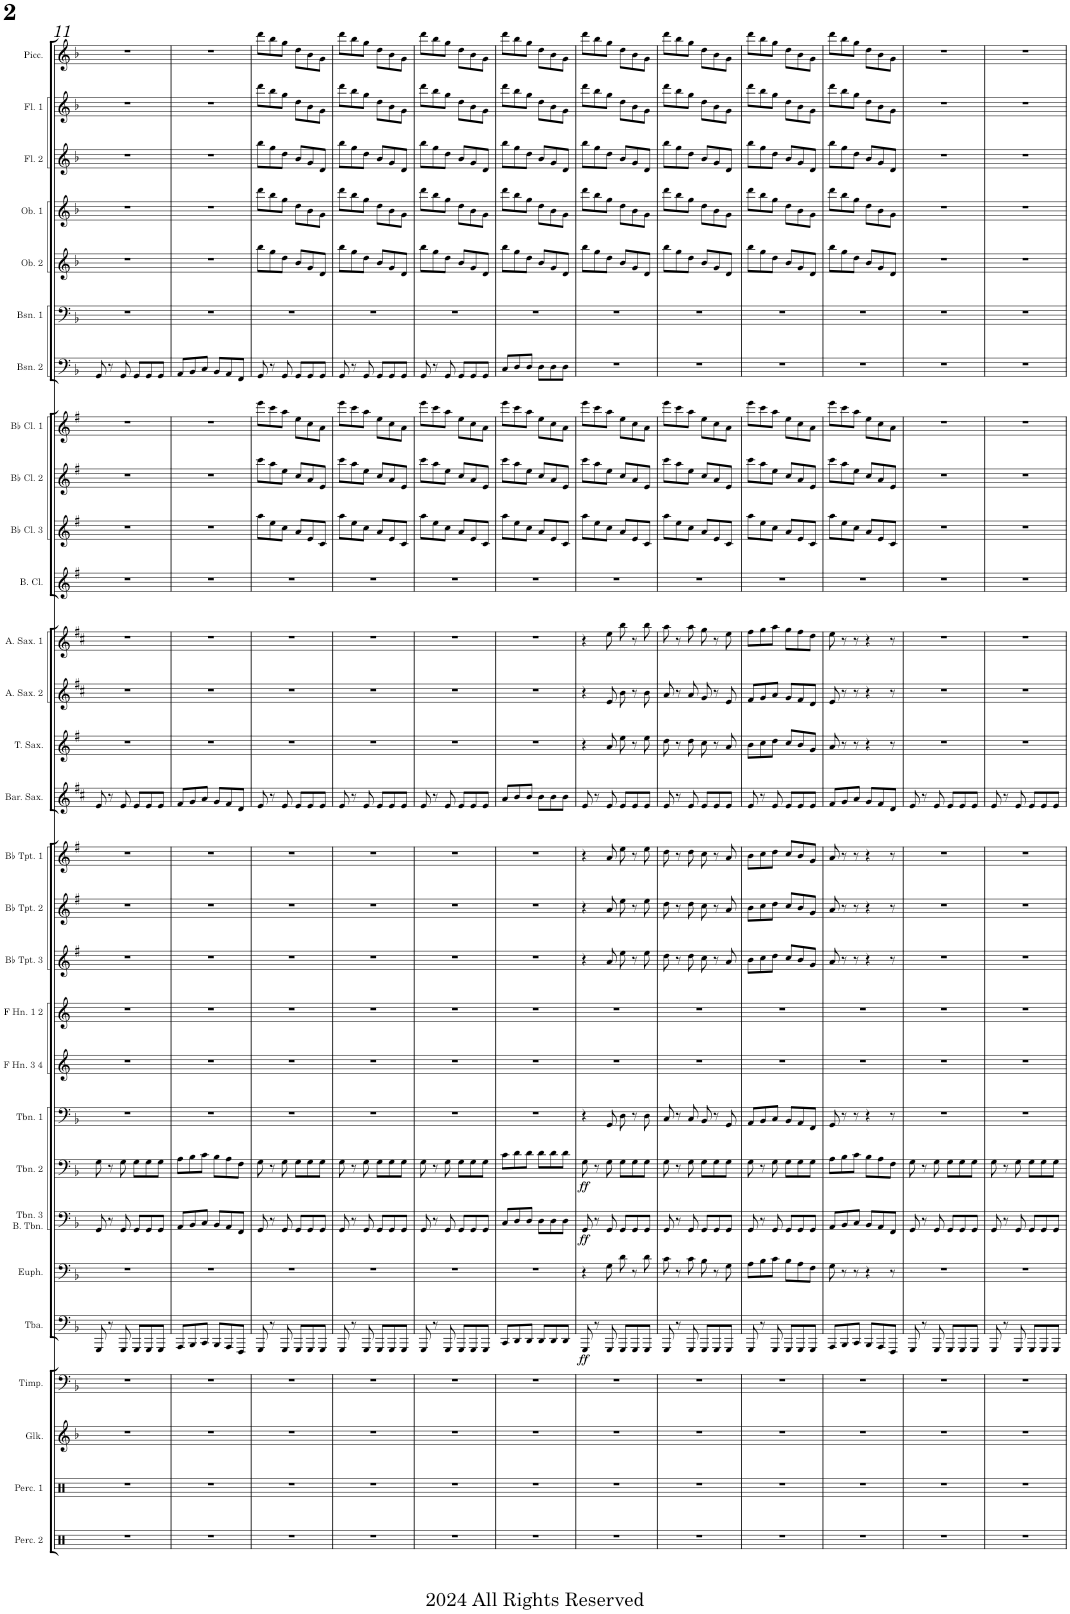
**kern	**kern	**kern	**kern	**kern	**dynam	**kern	**kern	**dynam	**kern	**dynam	**kern	**kern	**kern	**kern	**kern	**kern	**kern	**kern	**kern	**kern	**kern	**kern	**kern	**kern	**kern	**kern	**kern	**kern	**kern	**kern	**kern
*part29	*part28	*part27	*part26	*part25	*part25	*part24	*part23	*part23	*part22	*part22	*part21	*part20	*part19	*part18	*part17	*part16	*part15	*part14	*part13	*part12	*part11	*part10	*part9	*part8	*part7	*part6	*part5	*part4	*part3	*part2	*part1
*staff29	*staff28	*staff27	*staff26	*staff25	*staff25	*staff24	*staff23	*staff23	*staff22	*staff22	*staff21	*staff20	*staff19	*staff18	*staff17	*staff16	*staff15	*staff14	*staff13	*staff12	*staff11	*staff10	*staff9	*staff8	*staff7	*staff6	*staff5	*staff4	*staff3	*staff2	*staff1
*I"Percussion 2	*I"Percussion 1	*I"Glockenspiel	*I"Timpani	*I"Tuba	*	*I"Euphonium	*I"Trombone 3 &amp; Bass Trombone	*	*I"Trombone 2	*	*I"Trombone 1	*I"F Horn 3 &amp; 4	*I"F Horn 1 &amp; 2	*I"Bb Trumpet 3	*I"Bb Trumpet 2	*I"Bb Trumpet 1	*I"Baritone Saxophone	*I"Tenor Saxophone	*I"Alto Saxophone 2	*I"Alto Saxophone 1	*I"Bass Clarinet	*I"Bb Clarinet 3	*I"Bb Clarinet 2	*I"Bb Clarinet 1	*I"Bassoon 2	*I"Bassoon 1	*I"Oboe 2	*I"Oboe 1	*I"Flute 2	*I"Flute 1	*I"Piccolo
*I'Perc. 2	*I'Perc. 1	*I'Glk.	*I'Timp.	*I'Tba.	*	*I'Euph.	*I'Tbn. 3 B. Tbn.	*	*I'Tbn. 2	*	*I'Tbn. 1	*I'F Hn. 3 4	*I'F Hn. 1 2	*I'Bb Tpt. 3	*I'Bb Tpt. 2	*I'Bb Tpt. 1	*I'Bar. Sax.	*I'T. Sax.	*I'A. Sax. 2	*I'A. Sax. 1	*I'B. Cl.	*I'Bb Cl. 3	*I'Bb Cl. 2	*I'Bb Cl. 1	*I'Bsn. 2	*I'Bsn. 1	*I'Ob. 2	*I'Ob. 1	*I'Fl. 2	*I'Fl. 1	*I'Picc.
!!LO:PB:g=z
*clefX	*clefX	*clefG2	*clefF4	*clefF4	*	*clefF4	*clefF4	*	*clefF4	*	*clefF4	*clefG2	*clefG2	*clefG2	*clefG2	*clefG2	*clefG2	*clefG2	*clefG2	*clefG2	*clefG2	*clefG2	*clefG2	*clefG2	*clefF4	*clefF4	*clefG2	*clefG2	*clefG2	*clefG2	*clefG2
*	*	*Trd-14c-24	*	*	*	*	*	*	*	*	*	*Trd4c7	*Trd4c7	*Trd1c2	*Trd1c2	*Trd1c2	*Trd12c21	*Trd8c14	*Trd5c9	*Trd5c9	*Trd8c14	*Trd1c2	*Trd1c2	*Trd1c2	*	*	*	*	*	*	*Trd-7c-12
*k[]	*k[]	*k[b-]	*k[b-]	*k[b-]	*	*k[b-]	*k[b-]	*	*k[b-]	*	*k[b-]	*k[]	*k[]	*k[f#]	*k[f#]	*k[f#]	*k[f#c#]	*k[f#]	*k[f#c#]	*k[f#c#]	*k[f#]	*k[f#]	*k[f#]	*k[f#]	*k[b-]	*k[b-]	*k[b-]	*k[b-]	*k[b-]	*k[b-]	*k[b-]
*M6/8	*M6/8	*M6/8	*M6/8	*M6/8	*	*M6/8	*M6/8	*	*M6/8	*	*M6/8	*M6/8	*M6/8	*M6/8	*M6/8	*M6/8	*M6/8	*M6/8	*M6/8	*M6/8	*M6/8	*M6/8	*M6/8	*M6/8	*M6/8	*M6/8	*M6/8	*M6/8	*M6/8	*M6/8	*M6/8
=11	=11	=11	=11	=11	=11	=11	=11	=11	=11	=11	=11	=11	=11	=11	=11	=11	=11	=11	=11	=11	=11	=11	=11	=11	=11	=11	=11	=11	=11	=11	=11
2.r	2.r	2.r	2.r	8GGG/	.	2.r	8GG/	.	8G\	.	2.r	2.r	2.r	2.r	2.r	2.r	8e/	2.r	2.r	2.r	2.r	2.r	2.r	2.r	8GG/	2.r	2.r	2.r	2.r	2.r	2.r
.	.	.	.	8r	.	.	8r	.	8r	.	.	.	.	.	.	.	8r	.	.	.	.	.	.	.	8r	.	.	.	.	.	.
.	.	.	.	8GGG/	.	.	8GG/	.	8G\	.	.	.	.	.	.	.	8e/	.	.	.	.	.	.	.	8GG/	.	.	.	.	.	.
.	.	.	.	8GGG/L	.	.	8GG/L	.	8G\L	.	.	.	.	.	.	.	8e/L	.	.	.	.	.	.	.	8GG/L	.	.	.	.	.	.
.	.	.	.	8GGG/	.	.	8GG/	.	8G\	.	.	.	.	.	.	.	8e/	.	.	.	.	.	.	.	8GG/	.	.	.	.	.	.
.	.	.	.	8GGG/J	.	.	8GG/J	.	8G\J	.	.	.	.	.	.	.	8e/J	.	.	.	.	.	.	.	8GG/J	.	.	.	.	.	.
=12	=12	=12	=12	=12	=12	=12	=12	=12	=12	=12	=12	=12	=12	=12	=12	=12	=12	=12	=12	=12	=12	=12	=12	=12	=12	=12	=12	=12	=12	=12	=12
2.r	2.r	2.r	2.r	8AAA/L	.	2.r	8AA/L	.	8A\L	.	2.r	2.r	2.r	2.r	2.r	2.r	8f#/L	2.r	2.r	2.r	2.r	2.r	2.r	2.r	8AA/L	2.r	2.r	2.r	2.r	2.r	2.r
.	.	.	.	8BBB-/	.	.	8BB-/	.	8B-\	.	.	.	.	.	.	.	8g/	.	.	.	.	.	.	.	8BB-/	.	.	.	.	.	.
.	.	.	.	8CC/J	.	.	8C/J	.	8c\J	.	.	.	.	.	.	.	8a/J	.	.	.	.	.	.	.	8C/J	.	.	.	.	.	.
.	.	.	.	8BBB-/L	.	.	8BB-/L	.	8B-\L	.	.	.	.	.	.	.	8g/L	.	.	.	.	.	.	.	8BB-/L	.	.	.	.	.	.
.	.	.	.	8AAA/	.	.	8AA/	.	8A\	.	.	.	.	.	.	.	8f#/	.	.	.	.	.	.	.	8AA/	.	.	.	.	.	.
.	.	.	.	8FFF/J	.	.	8FF/J	.	8F\J	.	.	.	.	.	.	.	8d/J	.	.	.	.	.	.	.	8FF/J	.	.	.	.	.	.
=13	=13	=13	=13	=13	=13	=13	=13	=13	=13	=13	=13	=13	=13	=13	=13	=13	=13	=13	=13	=13	=13	=13	=13	=13	=13	=13	=13	=13	=13	=13	=13
2.r	2.r	2.r	2.r	8GGG/	.	2.r	8GG/	.	8G\	.	2.r	2.r	2.r	2.r	2.r	2.r	8e/	2.r	2.r	2.r	2.r	8aa\L	8ccc\L	8eee\L	8GG/	2.r	8bb-\L	8ddd\L	8bb-\L	8ddd\L	8ddd\L
.	.	.	.	8r	.	.	8r	.	8r	.	.	.	.	.	.	.	8r	.	.	.	.	8ee\	8aa\	8ccc\	8r	.	8gg\	8bb-\	8gg\	8bb-\	8bb-\
.	.	.	.	8GGG/	.	.	8GG/	.	8G\	.	.	.	.	.	.	.	8e/	.	.	.	.	8cc\J	8ee\J	8aa\J	8GG/	.	8dd\J	8gg\J	8dd\J	8gg\J	8gg\J
.	.	.	.	8GGG/L	.	.	8GG/L	.	8G\L	.	.	.	.	.	.	.	8e/L	.	.	.	.	8a/L	8cc/L	8ee\L	8GG/L	.	8b-/L	8dd\L	8b-/L	8dd\L	8dd\L
.	.	.	.	8GGG/	.	.	8GG/	.	8G\	.	.	.	.	.	.	.	8e/	.	.	.	.	8e/	8a/	8cc\	8GG/	.	8g/	8b-\	8g/	8b-\	8b-\
.	.	.	.	8GGG/J	.	.	8GG/J	.	8G\J	.	.	.	.	.	.	.	8e/J	.	.	.	.	8c/J	8e/J	8a\J	8GG/J	.	8d/J	8g\J	8d/J	8g\J	8g\J
=14	=14	=14	=14	=14	=14	=14	=14	=14	=14	=14	=14	=14	=14	=14	=14	=14	=14	=14	=14	=14	=14	=14	=14	=14	=14	=14	=14	=14	=14	=14	=14
2.r	2.r	2.r	2.r	8GGG/	.	2.r	8GG/	.	8G\	.	2.r	2.r	2.r	2.r	2.r	2.r	8e/	2.r	2.r	2.r	2.r	8aa\L	8ccc\L	8eee\L	8GG/	2.r	8bb-\L	8ddd\L	8bb-\L	8ddd\L	8ddd\L
.	.	.	.	8r	.	.	8r	.	8r	.	.	.	.	.	.	.	8r	.	.	.	.	8ee\	8aa\	8ccc\	8r	.	8gg\	8bb-\	8gg\	8bb-\	8bb-\
.	.	.	.	8GGG/	.	.	8GG/	.	8G\	.	.	.	.	.	.	.	8e/	.	.	.	.	8cc\J	8ee\J	8aa\J	8GG/	.	8dd\J	8gg\J	8dd\J	8gg\J	8gg\J
.	.	.	.	8GGG/L	.	.	8GG/L	.	8G\L	.	.	.	.	.	.	.	8e/L	.	.	.	.	8a/L	8cc/L	8ee\L	8GG/L	.	8b-/L	8dd\L	8b-/L	8dd\L	8dd\L
.	.	.	.	8GGG/	.	.	8GG/	.	8G\	.	.	.	.	.	.	.	8e/	.	.	.	.	8e/	8a/	8cc\	8GG/	.	8g/	8b-\	8g/	8b-\	8b-\
.	.	.	.	8GGG/J	.	.	8GG/J	.	8G\J	.	.	.	.	.	.	.	8e/J	.	.	.	.	8c/J	8e/J	8a\J	8GG/J	.	8d/J	8g\J	8d/J	8g\J	8g\J
=15	=15	=15	=15	=15	=15	=15	=15	=15	=15	=15	=15	=15	=15	=15	=15	=15	=15	=15	=15	=15	=15	=15	=15	=15	=15	=15	=15	=15	=15	=15	=15
2.r	2.r	2.r	2.r	8GGG/	.	2.r	8GG/	.	8G\	.	2.r	2.r	2.r	2.r	2.r	2.r	8e/	2.r	2.r	2.r	2.r	8aa\L	8ccc\L	8eee\L	8GG/	2.r	8bb-\L	8ddd\L	8bb-\L	8ddd\L	8ddd\L
.	.	.	.	8r	.	.	8r	.	8r	.	.	.	.	.	.	.	8r	.	.	.	.	8ee\	8aa\	8ccc\	8r	.	8gg\	8bb-\	8gg\	8bb-\	8bb-\
.	.	.	.	8GGG/	.	.	8GG/	.	8G\	.	.	.	.	.	.	.	8e/	.	.	.	.	8cc\J	8ee\J	8aa\J	8GG/	.	8dd\J	8gg\J	8dd\J	8gg\J	8gg\J
.	.	.	.	8GGG/L	.	.	8GG/L	.	8G\L	.	.	.	.	.	.	.	8e/L	.	.	.	.	8a/L	8cc/L	8ee\L	8GG/L	.	8b-/L	8dd\L	8b-/L	8dd\L	8dd\L
.	.	.	.	8GGG/	.	.	8GG/	.	8G\	.	.	.	.	.	.	.	8e/	.	.	.	.	8e/	8a/	8cc\	8GG/	.	8g/	8b-\	8g/	8b-\	8b-\
.	.	.	.	8GGG/J	.	.	8GG/J	.	8G\J	.	.	.	.	.	.	.	8e/J	.	.	.	.	8c/J	8e/J	8a\J	8GG/J	.	8d/J	8g\J	8d/J	8g\J	8g\J
=16	=16	=16	=16	=16	=16	=16	=16	=16	=16	=16	=16	=16	=16	=16	=16	=16	=16	=16	=16	=16	=16	=16	=16	=16	=16	=16	=16	=16	=16	=16	=16
2.r	2.r	2.r	2.r	8CC/L	.	2.r	8C/L	.	8c\L	.	2.r	2.r	2.r	2.r	2.r	2.r	8a/L	2.r	2.r	2.r	2.r	8aa\L	8ccc\L	8eee\L	8C/L	2.r	8bb-\L	8ddd\L	8bb-\L	8ddd\L	8ddd\L
.	.	.	.	8DD/	.	.	8D/	.	8d\	.	.	.	.	.	.	.	8b/	.	.	.	.	8ee\	8aa\	8ccc\	8D/	.	8gg\	8bb-\	8gg\	8bb-\	8bb-\
.	.	.	.	8DD/J	.	.	8D/J	.	8d\J	.	.	.	.	.	.	.	8b/J	.	.	.	.	8cc\J	8ee\J	8aa\J	8D/J	.	8dd\J	8gg\J	8dd\J	8gg\J	8gg\J
.	.	.	.	8DD/L	.	.	8D\L	.	8d\L	.	.	.	.	.	.	.	8b\L	.	.	.	.	8a/L	8cc/L	8ee\L	8D\L	.	8b-/L	8dd\L	8b-/L	8dd\L	8dd\L
.	.	.	.	8DD/	.	.	8D\	.	8d\	.	.	.	.	.	.	.	8b\	.	.	.	.	8e/	8a/	8cc\	8D\	.	8g/	8b-\	8g/	8b-\	8b-\
.	.	.	.	8DD/J	.	.	8D\J	.	8d\J	.	.	.	.	.	.	.	8b\J	.	.	.	.	8c/J	8e/J	8a\J	8D\J	.	8d/J	8g\J	8d/J	8g\J	8g\J
=17	=17	=17	=17	=17	=17	=17	=17	=17	=17	=17	=17	=17	=17	=17	=17	=17	=17	=17	=17	=17	=17	=17	=17	=17	=17	=17	=17	=17	=17	=17	=17
!	!	!	!	!	!LO:DY:b	!	!	!LO:DY:b	!	!LO:DY:b	!	!	!	!	!	!	!	!	!	!	!	!	!	!	!	!	!	!	!	!	!
2.r	2.r	2.r	2.r	8GGG/	ff	4r	8GG/	ff	8G\	ff	4r	2.r	2.r	4r	4r	4r	8e/	4r	4r	4r	2.r	8aa\L	8ccc\L	8eee\L	2.r	2.r	8bb-\L	8ddd\L	8bb-\L	8ddd\L	8ddd\L
.	.	.	.	8r	.	.	8r	.	8r	.	.	.	.	.	.	.	8r	.	.	.	.	8ee\	8aa\	8ccc\	.	.	8gg\	8bb-\	8gg\	8bb-\	8bb-\
.	.	.	.	8GGG/	.	8G\	8GG/	.	8G\	.	8GG/	.	.	8a/	8a/	8a/	8e/	8a/	8e/	8ee\	.	8cc\J	8ee\J	8aa\J	.	.	8dd\J	8gg\J	8dd\J	8gg\J	8gg\J
.	.	.	.	8GGG/L	.	8d\	8GG/L	.	8G\L	.	8D\	.	.	8ee\	8ee\	8ee\	8e/L	8ee\	8b\	8bb\	.	8a/L	8cc/L	8ee\L	.	.	8b-/L	8dd\L	8b-/L	8dd\L	8dd\L
.	.	.	.	8GGG/	.	8r	8GG/	.	8G\	.	8r	.	.	8r	8r	8r	8e/	8r	8r	8r	.	8e/	8a/	8cc\	.	.	8g/	8b-\	8g/	8b-\	8b-\
.	.	.	.	8GGG/J	.	8d\	8GG/J	.	8G\J	.	8D\	.	.	8ee\	8ee\	8ee\	8e/J	8ee\	8b\	8bb\	.	8c/J	8e/J	8a\J	.	.	8d/J	8g\J	8d/J	8g\J	8g\J
=18	=18	=18	=18	=18	=18	=18	=18	=18	=18	=18	=18	=18	=18	=18	=18	=18	=18	=18	=18	=18	=18	=18	=18	=18	=18	=18	=18	=18	=18	=18	=18
2.r	2.r	2.r	2.r	8GGG/	.	8c\	8GG/	.	8G\	.	8C/	2.r	2.r	8dd\	8dd\	8dd\	8e/	8dd\	8a/	8aa\	2.r	8aa\L	8ccc\L	8eee\L	2.r	2.r	8bb-\L	8ddd\L	8bb-\L	8ddd\L	8ddd\L
.	.	.	.	8r	.	8r	8r	.	8r	.	8r	.	.	8r	8r	8r	8r	8r	8r	8r	.	8ee\	8aa\	8ccc\	.	.	8gg\	8bb-\	8gg\	8bb-\	8bb-\
.	.	.	.	8GGG/	.	8c\	8GG/	.	8G\	.	8C/	.	.	8dd\	8dd\	8dd\	8e/	8dd\	8a/	8aa\	.	8cc\J	8ee\J	8aa\J	.	.	8dd\J	8gg\J	8dd\J	8gg\J	8gg\J
.	.	.	.	8GGG/L	.	8B-\	8GG/L	.	8G\L	.	8BB-/	.	.	8cc\	8cc\	8cc\	8e/L	8cc\	8g/	8gg\	.	8a/L	8cc/L	8ee\L	.	.	8b-/L	8dd\L	8b-/L	8dd\L	8dd\L
.	.	.	.	8GGG/	.	8r	8GG/	.	8G\	.	8r	.	.	8r	8r	8r	8e/	8r	8r	8r	.	8e/	8a/	8cc\	.	.	8g/	8b-\	8g/	8b-\	8b-\
.	.	.	.	8GGG/J	.	8G\	8GG/J	.	8G\J	.	8GG/	.	.	8a/	8a/	8a/	8e/J	8a/	8e/	8ee\	.	8c/J	8e/J	8a\J	.	.	8d/J	8g\J	8d/J	8g\J	8g\J
=19	=19	=19	=19	=19	=19	=19	=19	=19	=19	=19	=19	=19	=19	=19	=19	=19	=19	=19	=19	=19	=19	=19	=19	=19	=19	=19	=19	=19	=19	=19	=19
2.r	2.r	2.r	2.r	8GGG/	.	8A\L	8GG/	.	8G\	.	8AA/L	2.r	2.r	8b\L	8b\L	8b\L	8e/	8b\L	8f#/L	8ff#\L	2.r	8aa\L	8ccc\L	8eee\L	2.r	2.r	8bb-\L	8ddd\L	8bb-\L	8ddd\L	8ddd\L
.	.	.	.	8r	.	8B-\	8r	.	8r	.	8BB-/	.	.	8cc\	8cc\	8cc\	8r	8cc\	8g/	8gg\	.	8ee\	8aa\	8ccc\	.	.	8gg\	8bb-\	8gg\	8bb-\	8bb-\
.	.	.	.	8GGG/	.	8c\J	8GG/	.	8G\	.	8C/J	.	.	8dd\J	8dd\J	8dd\J	8e/	8dd\J	8a/J	8aa\J	.	8cc\J	8ee\J	8aa\J	.	.	8dd\J	8gg\J	8dd\J	8gg\J	8gg\J
.	.	.	.	8GGG/L	.	8B-\L	8GG/L	.	8G\L	.	8BB-/L	.	.	8cc/L	8cc/L	8cc/L	8e/L	8cc/L	8g/L	8gg\L	.	8a/L	8cc/L	8ee\L	.	.	8b-/L	8dd\L	8b-/L	8dd\L	8dd\L
.	.	.	.	8GGG/	.	8A\	8GG/	.	8G\	.	8AA/	.	.	8b/	8b/	8b/	8e/	8b/	8f#/	8ff#\	.	8e/	8a/	8cc\	.	.	8g/	8b-\	8g/	8b-\	8b-\
.	.	.	.	8GGG/J	.	8F\J	8GG/J	.	8G\J	.	8FF/J	.	.	8g/J	8g/J	8g/J	8e/J	8g/J	8d/J	8dd\J	.	8c/J	8e/J	8a\J	.	.	8d/J	8g\J	8d/J	8g\J	8g\J
=20	=20	=20	=20	=20	=20	=20	=20	=20	=20	=20	=20	=20	=20	=20	=20	=20	=20	=20	=20	=20	=20	=20	=20	=20	=20	=20	=20	=20	=20	=20	=20
2.r	2.r	2.r	2.r	8AAA/L	.	8G\	8AA/L	.	8A\L	.	8GG/	2.r	2.r	8a/	8a/	8a/	8f#/L	8a/	8e/	8ee\	2.r	8aa\L	8ccc\L	8eee\L	2.r	2.r	8bb-\L	8ddd\L	8bb-\L	8ddd\L	8ddd\L
.	.	.	.	8BBB-/	.	8r	8BB-/	.	8B-\	.	8r	.	.	8r	8r	8r	8g/	8r	8r	8r	.	8ee\	8aa\	8ccc\	.	.	8gg\	8bb-\	8gg\	8bb-\	8bb-\
.	.	.	.	8CC/J	.	8r	8C/J	.	8c\J	.	8r	.	.	8r	8r	8r	8a/J	8r	8r	8r	.	8cc\J	8ee\J	8aa\J	.	.	8dd\J	8gg\J	8dd\J	8gg\J	8gg\J
.	.	.	.	8BBB-/L	.	4r	8BB-/L	.	8B-\L	.	4r	.	.	4r	4r	4r	8g/L	4r	4r	4r	.	8a/L	8cc/L	8ee\L	.	.	8b-/L	8dd\L	8b-/L	8dd\L	8dd\L
.	.	.	.	8AAA/	.	.	8AA/	.	8A\	.	.	.	.	.	.	.	8f#/	.	.	.	.	8e/	8a/	8cc\	.	.	8g/	8b-\	8g/	8b-\	8b-\
.	.	.	.	8FFF/J	.	8r	8FF/J	.	8F\J	.	8r	.	.	8r	8r	8r	8d/J	8r	8r	8r	.	8c/J	8e/J	8a\J	.	.	8d/J	8g\J	8d/J	8g\J	8g\J
=21	=21	=21	=21	=21	=21	=21	=21	=21	=21	=21	=21	=21	=21	=21	=21	=21	=21	=21	=21	=21	=21	=21	=21	=21	=21	=21	=21	=21	=21	=21	=21
2.r	2.r	2.r	2.r	8GGG/	.	2.r	8GG/	.	8G\	.	2.r	2.r	2.r	2.r	2.r	2.r	8e/	2.r	2.r	2.r	2.r	2.r	2.r	2.r	2.r	2.r	2.r	2.r	2.r	2.r	2.r
.	.	.	.	8r	.	.	8r	.	8r	.	.	.	.	.	.	.	8r	.	.	.	.	.	.	.	.	.	.	.	.	.	.
.	.	.	.	8GGG/	.	.	8GG/	.	8G\	.	.	.	.	.	.	.	8e/	.	.	.	.	.	.	.	.	.	.	.	.	.	.
.	.	.	.	8GGG/L	.	.	8GG/L	.	8G\L	.	.	.	.	.	.	.	8e/L	.	.	.	.	.	.	.	.	.	.	.	.	.	.
.	.	.	.	8GGG/	.	.	8GG/	.	8G\	.	.	.	.	.	.	.	8e/	.	.	.	.	.	.	.	.	.	.	.	.	.	.
.	.	.	.	8GGG/J	.	.	8GG/J	.	8G\J	.	.	.	.	.	.	.	8e/J	.	.	.	.	.	.	.	.	.	.	.	.	.	.
=22	=22	=22	=22	=22	=22	=22	=22	=22	=22	=22	=22	=22	=22	=22	=22	=22	=22	=22	=22	=22	=22	=22	=22	=22	=22	=22	=22	=22	=22	=22	=22
2.r	2.r	2.r	2.r	8GGG/	.	2.r	8GG/	.	8G\	.	2.r	2.r	2.r	2.r	2.r	2.r	8e/	2.r	2.r	2.r	2.r	2.r	2.r	2.r	2.r	2.r	2.r	2.r	2.r	2.r	2.r
.	.	.	.	8r	.	.	8r	.	8r	.	.	.	.	.	.	.	8r	.	.	.	.	.	.	.	.	.	.	.	.	.	.
.	.	.	.	8GGG/	.	.	8GG/	.	8G\	.	.	.	.	.	.	.	8e/	.	.	.	.	.	.	.	.	.	.	.	.	.	.
.	.	.	.	8GGG/L	.	.	8GG/L	.	8G\L	.	.	.	.	.	.	.	8e/L	.	.	.	.	.	.	.	.	.	.	.	.	.	.
.	.	.	.	8GGG/	.	.	8GG/	.	8G\	.	.	.	.	.	.	.	8e/	.	.	.	.	.	.	.	.	.	.	.	.	.	.
.	.	.	.	8GGG/J	.	.	8GG/J	.	8G\J	.	.	.	.	.	.	.	8e/J	.	.	.	.	.	.	.	.	.	.	.	.	.	.
=	=	=	=	=	=	=	=	=	=	=	=	=	=	=	=	=	=	=	=	=	=	=	=	=	=	=	=	=	=	=	=
*-	*-	*-	*-	*-	*-	*-	*-	*-	*-	*-	*-	*-	*-	*-	*-	*-	*-	*-	*-	*-	*-	*-	*-	*-	*-	*-	*-	*-	*-	*-	*-
